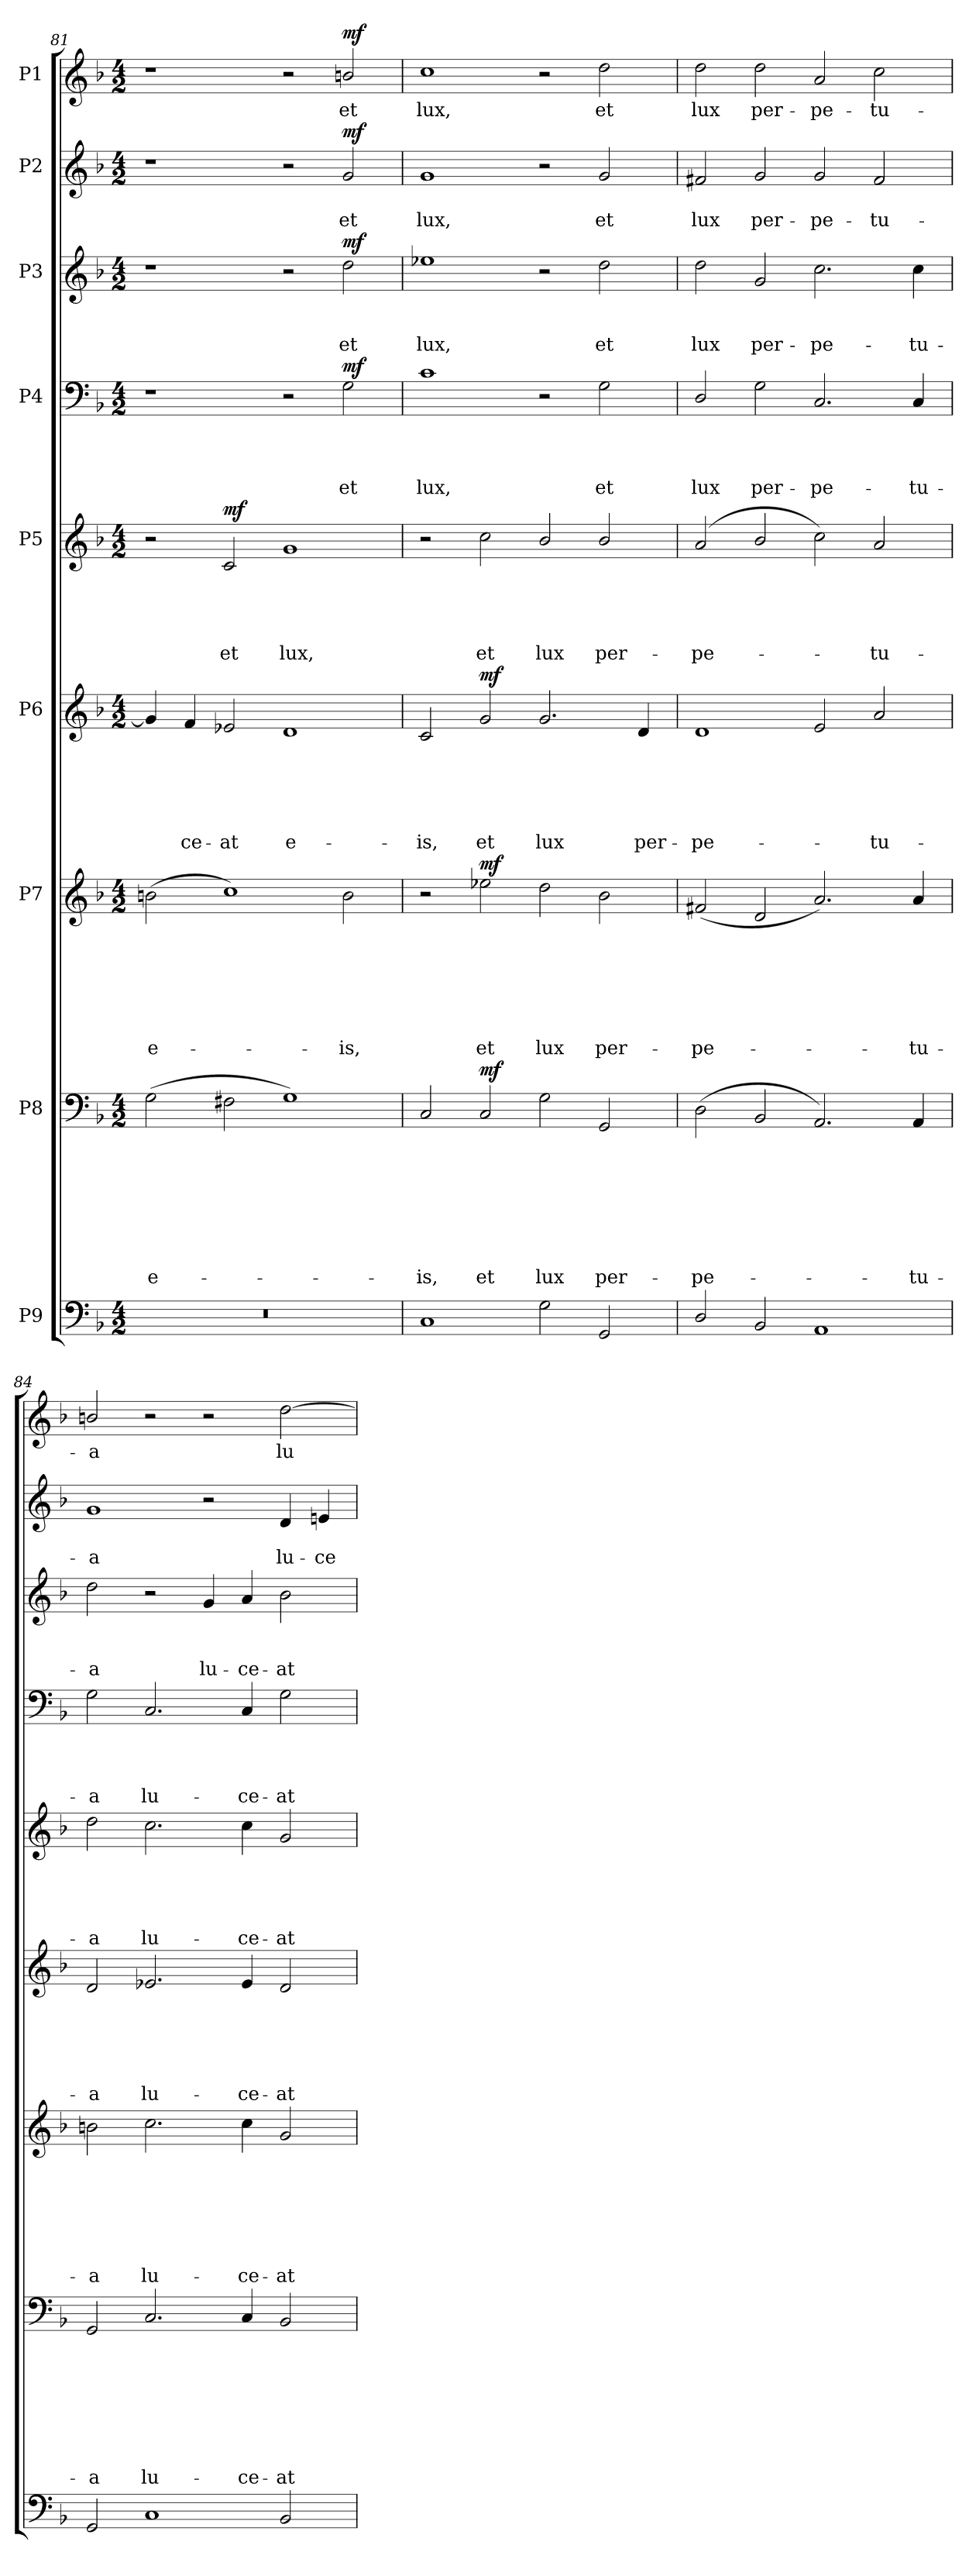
**kern	**kern	**text	**text	**text	**text	**text	**text	**text	**text	**dynam	**kern	**text	**text	**text	**text	**text	**text	**text	**dynam	**kern	**text	**text	**text	**text	**text	**text	**dynam	**kern	**text	**text	**text	**text	**text	**dynam	**kern	**text	**text	**text	**text	**dynam	**kern	**text	**text	**text	**dynam	**kern	**text	**text	**dynam	**kern	**text	**dynam
*part9	*part8	*part8	*part8	*part8	*part8	*part8	*part8	*part8	*part8	*part8	*part7	*part7	*part7	*part7	*part7	*part7	*part7	*part7	*part7	*part6	*part6	*part6	*part6	*part6	*part6	*part6	*part6	*part5	*part5	*part5	*part5	*part5	*part5	*part5	*part4	*part4	*part4	*part4	*part4	*part4	*part3	*part3	*part3	*part3	*part3	*part2	*part2	*part2	*part2	*part1	*part1	*part1
*staff9	*staff8	*staff8	*staff8	*staff8	*staff8	*staff8	*staff8	*staff8	*staff8	*staff8	*staff7	*staff7	*staff7	*staff7	*staff7	*staff7	*staff7	*staff7	*staff7	*staff6	*staff6	*staff6	*staff6	*staff6	*staff6	*staff6	*staff6	*staff5	*staff5	*staff5	*staff5	*staff5	*staff5	*staff5	*staff4	*staff4	*staff4	*staff4	*staff4	*staff4	*staff3	*staff3	*staff3	*staff3	*staff3	*staff2	*staff2	*staff2	*staff2	*staff1	*staff1	*staff1
*I"P9	*I"P8	*	*	*	*	*	*	*	*	*	*I"P7	*	*	*	*	*	*	*	*	*I"P6	*	*	*	*	*	*	*	*I"P5	*	*	*	*	*	*	*I"P4	*	*	*	*	*	*I"P3	*	*	*	*	*I"P2	*	*	*	*I"P1	*	*
*clefF4	*clefF4	*	*	*	*	*	*	*	*	*	*clefG2	*	*	*	*	*	*	*	*	*clefG2	*	*	*	*	*	*	*	*clefG2	*	*	*	*	*	*	*clefF4	*	*	*	*	*	*clefG2	*	*	*	*	*clefG2	*	*	*	*clefG2	*	*
*	*	*	*	*	*	*	*	*	*	*	*ITrd7c12	*	*	*	*	*	*	*	*	*	*	*	*	*	*	*	*	*	*	*	*	*	*	*	*	*	*	*	*	*	*ITrd7c12	*	*	*	*	*	*	*	*	*	*	*
*k[b-]	*k[b-]	*	*	*	*	*	*	*	*	*	*k[b-]	*	*	*	*	*	*	*	*	*k[b-]	*	*	*	*	*	*	*	*k[b-]	*	*	*	*	*	*	*k[b-]	*	*	*	*	*	*k[b-]	*	*	*	*	*k[b-]	*	*	*	*k[b-]	*	*
*F:	*F:	*	*	*	*	*	*	*	*	*	*F:	*	*	*	*	*	*	*	*	*F:	*	*	*	*	*	*	*	*F:	*	*	*	*	*	*	*F:	*	*	*	*	*	*F:	*	*	*	*	*F:	*	*	*	*F:	*	*
*M4/2	*M4/2	*	*	*	*	*	*	*	*	*	*M4/2	*	*	*	*	*	*	*	*	*M4/2	*	*	*	*	*	*	*	*M4/2	*	*	*	*	*	*	*M4/2	*	*	*	*	*	*M4/2	*	*	*	*	*M4/2	*	*	*	*M4/2	*	*
=81	=81	=81	=81	=81	=81	=81	=81	=81	=81	=81	=81	=81	=81	=81	=81	=81	=81	=81	=81	=81	=81	=81	=81	=81	=81	=81	=81	=81	=81	=81	=81	=81	=81	=81	=81	=81	=81	=81	=81	=81	=81	=81	=81	=81	=81	=81	=81	=81	=81	=81	=81	=81
!LO:N:vis=1	!	!	!	!	!	!	!	!	!LO:LY:b	!	!	!	!	!	!	!	!	!LO:LY:b	!	!	!	!	!	!	!	!	!	!	!	!	!	!	!	!	!	!	!	!	!	!	!	!	!	!	!	!	!	!	!	!	!	!
0r	(>2G\	.	.	.	.	.	.	.	e-	.	(>2Bn\	.	.	.	.	.	.	e-	.	4g/]	.	.	.	.	.	.	.	2r	.	.	.	.	.	.	1r	.	.	.	.	.	1r	.	.	.	.	1r	.	.	.	1r	.	.
!	!	!	!	!	!	!	!	!	!	!	!	!	!	!	!	!	!	!	!	!	!	!	!	!	!	!LO:LY:b	!	!	!	!	!	!	!	!	!	!	!	!	!	!	!	!	!	!	!	!	!	!	!	!	!	!
.	.	.	.	.	.	.	.	.	.	.	.	.	.	.	.	.	.	.	.	4f/	.	.	.	.	.	-ce-	.	.	.	.	.	.	.	.	.	.	.	.	.	.	.	.	.	.	.	.	.	.	.	.	.	.
!	!	!	!	!	!	!	!	!	!	!	!	!	!	!	!	!	!	!	!	!	!	!	!	!	!	!LO:LY:b	!	!	!	!	!	!	!LO:LY:b	!LO:DY:a	!	!	!	!	!	!	!	!	!	!	!	!	!	!	!	!	!	!
.	2F#X\	.	.	.	.	.	.	.	.	.	1c)	.	.	.	.	.	.	.	.	2e-X/	.	.	.	.	.	-at	.	2c/	.	.	.	.	et	mf	.	.	.	.	.	.	.	.	.	.	.	.	.	.	.	.	.	.
!	!	!	!	!	!	!	!	!	!	!	!	!	!	!	!	!	!	!	!	!	!	!	!	!	!	!LO:LY:b	!	!	!	!	!	!	!LO:LY:b	!	!	!	!	!	!	!	!	!	!	!	!	!	!	!	!	!	!	!
.	1G)	.	.	.	.	.	.	.	.	.	.	.	.	.	.	.	.	.	.	1d	.	.	.	.	.	e-	.	1g	.	.	.	.	lux,	.	2r	.	.	.	.	.	2r	.	.	.	.	2r	.	.	.	2r	.	.
!	!	!	!	!	!	!	!	!	!	!	!	!	!	!	!	!	!	!LO:LY:b	!	!	!	!	!	!	!	!	!	!	!	!	!	!	!	!	!	!	!	!	!LO:LY:b	!LO:DY:a	!	!	!	!LO:LY:b	!LO:DY:a	!	!	!LO:LY:b	!LO:DY:a	!	!LO:LY:b	!LO:DY:a
.	.	.	.	.	.	.	.	.	.	.	2B\	.	.	.	.	.	.	-is,	.	.	.	.	.	.	.	.	.	.	.	.	.	.	.	.	2G\	.	.	.	et	mf	2d\	.	.	et	mf	2g/	.	et	mf	2bn/	et	mf
!!LO:PB:g=z
=82	=82	=82	=82	=82	=82	=82	=82	=82	=82	=82	=82	=82	=82	=82	=82	=82	=82	=82	=82	=82	=82	=82	=82	=82	=82	=82	=82	=82	=82	=82	=82	=82	=82	=82	=82	=82	=82	=82	=82	=82	=82	=82	=82	=82	=82	=82	=82	=82	=82	=82	=82	=82
!	!	!	!	!	!	!	!	!	!LO:LY:b	!	!	!	!	!	!	!	!	!	!	!	!	!	!	!	!	!LO:LY:b	!	!	!	!	!	!	!	!	!	!	!	!	!LO:LY:b	!	!	!	!	!LO:LY:b	!	!	!	!LO:LY:b	!	!	!LO:LY:b	!
1C	2C/	.	.	.	.	.	.	.	-is,	.	2r	.	.	.	.	.	.	.	.	2c/	.	.	.	.	.	-is,	.	2r	.	.	.	.	.	.	1c	.	.	.	lux,	.	1e-X	.	.	lux,	.	1g	.	lux,	.	1cc	lux,	.
!	!	!	!	!	!	!	!	!	!LO:LY:b	!LO:DY:a	!	!	!	!	!	!	!	!LO:LY:b	!LO:DY:a	!	!	!	!	!	!	!LO:LY:b	!LO:DY:a	!	!	!	!	!	!LO:LY:b	!	!	!	!	!	!	!	!	!	!	!	!	!	!	!	!	!	!	!
.	2C/	.	.	.	.	.	.	.	et	mf	2e-X\	.	.	.	.	.	.	et	mf	2g/	.	.	.	.	.	et	mf	2cc\	.	.	.	.	et	.	.	.	.	.	.	.	.	.	.	.	.	.	.	.	.	.	.	.
!	!	!	!	!	!	!	!	!	!LO:LY:b	!	!	!	!	!	!	!	!	!LO:LY:b	!	!	!	!	!	!	!	!LO:LY:b	!	!	!	!	!	!	!LO:LY:b	!	!	!	!	!	!	!	!	!	!	!	!	!	!	!	!	!	!	!
2G\	2G\	.	.	.	.	.	.	.	lux	.	2d\	.	.	.	.	.	.	lux	.	2.g/	.	.	.	.	.	lux	.	2b-/	.	.	.	.	lux	.	2r	.	.	.	.	.	2r	.	.	.	.	2r	.	.	.	2r	.	.
!	!	!	!	!	!	!	!	!	!LO:LY:b	!	!	!	!	!	!	!	!	!LO:LY:b	!	!	!	!	!	!	!	!	!	!	!	!	!	!	!LO:LY:b	!	!	!	!	!	!LO:LY:b	!	!	!	!	!LO:LY:b	!	!	!	!LO:LY:b	!	!	!LO:LY:b	!
2GG/	2GG/	.	.	.	.	.	.	.	per-	.	2B-\	.	.	.	.	.	.	per-	.	.	.	.	.	.	.	.	.	2b-/	.	.	.	.	per-	.	2G\	.	.	.	et	.	2d\	.	.	et	.	2g/	.	et	.	2dd\	et	.
!	!	!	!	!	!	!	!	!	!	!	!	!	!	!	!	!	!	!	!	!	!	!	!	!	!	!LO:LY:b	!	!	!	!	!	!	!	!	!	!	!	!	!	!	!	!	!	!	!	!	!	!	!	!	!	!
.	.	.	.	.	.	.	.	.	.	.	.	.	.	.	.	.	.	.	.	4d/	.	.	.	.	.	per-	.	.	.	.	.	.	.	.	.	.	.	.	.	.	.	.	.	.	.	.	.	.	.	.	.	.
=83	=83	=83	=83	=83	=83	=83	=83	=83	=83	=83	=83	=83	=83	=83	=83	=83	=83	=83	=83	=83	=83	=83	=83	=83	=83	=83	=83	=83	=83	=83	=83	=83	=83	=83	=83	=83	=83	=83	=83	=83	=83	=83	=83	=83	=83	=83	=83	=83	=83	=83	=83	=83
!	!	!	!	!	!	!	!	!	!LO:LY:b	!	!	!	!	!	!	!	!	!LO:LY:b	!	!	!	!	!	!	!	!LO:LY:b	!	!	!	!	!	!	!LO:LY:b	!	!	!	!	!	!LO:LY:b	!	!	!	!	!LO:LY:b	!	!	!	!LO:LY:b	!	!	!LO:LY:b	!
2D/	(<2D\	.	.	.	.	.	.	.	-pe-	.	(<2F#X/	.	.	.	.	.	.	-pe-	.	1d	.	.	.	.	.	-pe-	.	(>2a/	.	.	.	.	-pe-	.	2D/	.	.	.	lux	.	2d\	.	.	lux	.	2f#X/	.	lux	.	2dd\	lux	.
!	!	!	!	!	!	!	!	!	!	!	!	!	!	!	!	!	!	!	!	!	!	!	!	!	!	!	!	!	!	!	!	!	!	!	!	!	!	!	!LO:LY:b	!	!	!	!	!LO:LY:b	!	!	!	!LO:LY:b	!	!	!LO:LY:b	!
2BB-/	2BB-/	.	.	.	.	.	.	.	.	.	2D/	.	.	.	.	.	.	.	.	.	.	.	.	.	.	.	.	2b-/	.	.	.	.	.	.	2G\	.	.	.	per-	.	2G/	.	.	per-	.	2g/	.	per-	.	2dd\	per-	.
!	!	!	!	!	!	!	!	!	!	!	!	!	!	!	!	!	!	!	!	!	!	!	!	!	!	!	!	!	!	!	!	!	!	!	!	!	!	!	!LO:LY:b	!	!	!	!	!LO:LY:b	!	!	!	!LO:LY:b	!	!	!LO:LY:b	!
1AA	2.AA/)	.	.	.	.	.	.	.	.	.	2.A/)	.	.	.	.	.	.	.	.	2e/	.	.	.	.	.	.	.	2cc\)	.	.	.	.	.	.	2.C/	.	.	.	-pe-	.	2.c\	.	.	-pe-	.	2g/	.	-pe-	.	2a/	-pe-	.
!	!	!	!	!	!	!	!	!	!	!	!	!	!	!	!	!	!	!	!	!	!	!	!	!	!	!LO:LY:b	!	!	!	!	!	!	!LO:LY:b	!	!	!	!	!	!	!	!	!	!	!	!	!	!	!LO:LY:b	!	!	!LO:LY:b	!
.	.	.	.	.	.	.	.	.	.	.	.	.	.	.	.	.	.	.	.	2a/	.	.	.	.	.	-tu-	.	2a/	.	.	.	.	-tu-	.	.	.	.	.	.	.	.	.	.	.	.	2f#/	.	-tu-	.	2cc\	-tu-	.
!	!	!	!	!	!	!	!	!	!LO:LY:b	!	!	!	!	!	!	!	!	!LO:LY:b	!	!	!	!	!	!	!	!	!	!	!	!	!	!	!	!	!	!	!	!	!LO:LY:b	!	!	!	!	!LO:LY:b	!	!	!	!	!	!	!	!
.	4AA/	.	.	.	.	.	.	.	-tu-	.	4A/	.	.	.	.	.	.	-tu-	.	.	.	.	.	.	.	.	.	.	.	.	.	.	.	.	4C/	.	.	.	-tu-	.	4c\	.	.	-tu-	.	.	.	.	.	.	.	.
=84	=84	=84	=84	=84	=84	=84	=84	=84	=84	=84	=84	=84	=84	=84	=84	=84	=84	=84	=84	=84	=84	=84	=84	=84	=84	=84	=84	=84	=84	=84	=84	=84	=84	=84	=84	=84	=84	=84	=84	=84	=84	=84	=84	=84	=84	=84	=84	=84	=84	=84	=84	=84
!	!	!	!	!	!	!	!	!	!LO:LY:b	!	!	!	!	!	!	!	!	!LO:LY:b	!	!	!	!	!	!	!	!LO:LY:b	!	!	!	!	!	!	!LO:LY:b	!	!	!	!	!	!LO:LY:b	!	!	!	!	!LO:LY:b	!	!	!	!LO:LY:b	!	!	!LO:LY:b	!
2GG/	2GG/	.	.	.	.	.	.	.	-a	.	2Bn\	.	.	.	.	.	.	-a	.	2d/	.	.	.	.	.	-a	.	2dd\	.	.	.	.	-a	.	2G\	.	.	.	-a	.	2d\	.	.	-a	.	1g	.	-a	.	2bn/	-a	.
!	!	!	!	!	!	!	!	!	!LO:LY:b	!	!	!	!	!	!	!	!	!LO:LY:b	!	!	!	!	!	!	!	!LO:LY:b	!	!	!	!	!	!	!LO:LY:b	!	!	!	!	!	!LO:LY:b	!	!	!	!	!	!	!	!	!	!	!	!	!
1C	2.C/	.	.	.	.	.	.	.	lu-	.	2.c\	.	.	.	.	.	.	lu-	.	2.e-X/	.	.	.	.	.	lu-	.	2.cc\	.	.	.	.	lu-	.	2.C/	.	.	.	lu-	.	2r	.	.	.	.	.	.	.	.	2r	.	.
!	!	!	!	!	!	!	!	!	!	!	!	!	!	!	!	!	!	!	!	!	!	!	!	!	!	!	!	!	!	!	!	!	!	!	!	!	!	!	!	!	!	!	!	!LO:LY:b	!	!	!	!	!	!	!	!
.	.	.	.	.	.	.	.	.	.	.	.	.	.	.	.	.	.	.	.	.	.	.	.	.	.	.	.	.	.	.	.	.	.	.	.	.	.	.	.	.	4G/	.	.	lu-	.	2r	.	.	.	2r	.	.
!	!	!	!	!	!	!	!	!	!LO:LY:b	!	!	!	!	!	!	!	!	!LO:LY:b	!	!	!	!	!	!	!	!LO:LY:b	!	!	!	!	!	!	!LO:LY:b	!	!	!	!	!	!LO:LY:b	!	!	!	!	!LO:LY:b	!	!	!	!	!	!	!	!
.	4C/	.	.	.	.	.	.	.	-ce-	.	4c\	.	.	.	.	.	.	-ce-	.	4e-/	.	.	.	.	.	-ce-	.	4cc\	.	.	.	.	-ce-	.	4C/	.	.	.	-ce-	.	4A/	.	.	-ce-	.	.	.	.	.	.	.	.
!	!	!	!	!	!	!	!	!	!LO:LY:b	!	!	!	!	!	!	!	!	!LO:LY:b	!	!	!	!	!	!	!	!LO:LY:b	!	!	!	!	!	!	!LO:LY:b	!	!	!	!	!	!LO:LY:b	!	!	!	!	!LO:LY:b	!	!	!	!LO:LY:b	!	!	!LO:LY:b	!
2BB-/	2BB-/	.	.	.	.	.	.	.	-at	.	2G/	.	.	.	.	.	.	-at	.	2d/	.	.	.	.	.	-at	.	2g/	.	.	.	.	-at	.	2G\	.	.	.	-at	.	2B-i\	.	.	-at	.	4d/	.	lu-	.	[>2dd\	lu-	.
!	!	!	!	!	!	!	!	!	!	!	!	!	!	!	!	!	!	!	!	!	!	!	!	!	!	!	!	!	!	!	!	!	!	!	!	!	!	!	!	!	!	!	!	!	!	!	!	!LO:LY:b	!	!	!	!
.	.	.	.	.	.	.	.	.	.	.	.	.	.	.	.	.	.	.	.	.	.	.	.	.	.	.	.	.	.	.	.	.	.	.	.	.	.	.	.	.	.	.	.	.	.	4eni/	.	-ce-	.	.	.	.
=	=	=	=	=	=	=	=	=	=	=	=	=	=	=	=	=	=	=	=	=	=	=	=	=	=	=	=	=	=	=	=	=	=	=	=	=	=	=	=	=	=	=	=	=	=	=	=	=	=	=	=	=
*-	*-	*-	*-	*-	*-	*-	*-	*-	*-	*-	*-	*-	*-	*-	*-	*-	*-	*-	*-	*-	*-	*-	*-	*-	*-	*-	*-	*-	*-	*-	*-	*-	*-	*-	*-	*-	*-	*-	*-	*-	*-	*-	*-	*-	*-	*-	*-	*-	*-	*-	*-	*-
